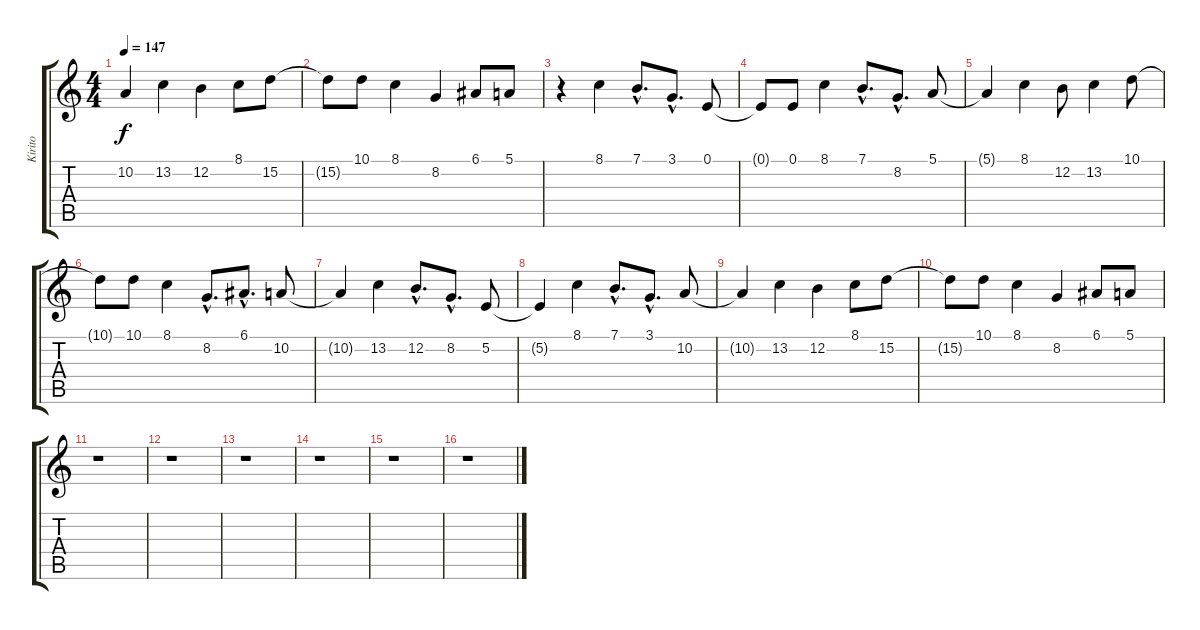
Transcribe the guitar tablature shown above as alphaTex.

\track ("Kirito" "Kirito") {instrument englishhorn}
\staff {score tabs}
\tuning (E4 B3 G3 D3 A2 E2) {hide}
\ts (4 4)
\tempo 147
\clef g2
\ks c
10.2{t}.4{dy f} 13.2.4 12.2.4 8.1.8 15.2.8 |
15.2{t}.8 10.1.8 8.1.4 8.2.4 6.1.8 5.1.8 |
r.4 8.1.4 7.1{hac}.8{d} 3.1{hac}.8{d} 0.1.8 |
0.1{t}.8 0.1.8 8.1.4 7.1{hac}.8{d} 8.2{hac}.8{d} 5.1.8 |
5.1{t}.4 8.1.4 12.2.8 13.2.4 10.1.8 |
10.1{t}.8 10.1.8 8.1.4 8.2{hac}.8{d} 6.1{hac}.8{d} 10.2.8 |
10.2{t}.4 13.2.4 12.2{hac}.8{d} 8.2{hac}.8{d} 5.2.8 |
5.2{t}.4 8.1.4 7.1{hac}.8{d} 3.1{hac}.8{d} 10.2.8 |
10.2{t}.4 13.2.4 12.2.4 8.1.8 15.2.8 |
15.2{t}.8 10.1.8 8.1.4 8.2.4 6.1.8 5.1.8 |
r.1 |
r.1 |
r.1 |
r.1 |
r.1 |
r.1
